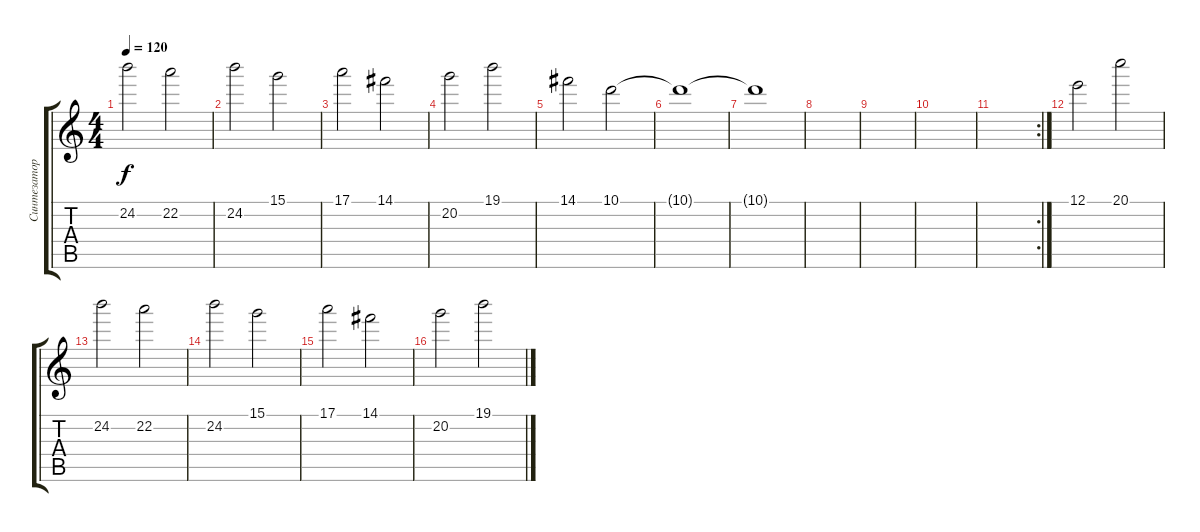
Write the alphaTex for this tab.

\track ("Синтезатор - стринги 1" "Синтезатор") {instrument stringensemble1}
\staff {score tabs}
\tuning (E5 B4 G4 D4 A3 E3) {hide}
\ts (4 4)
\tempo 120
\clef g2
\ks c
24.2.2{dy f} 22.2.2 |
24.2.2 15.1.2 |
17.1.2 14.1.2 |
20.2.2 19.1.2 |
14.1.2 10.1.2 |
10.1{t}.1 |
10.1{t}.1 |
|
|
|
\rc 2
|
12.1.2 20.1.2 |
24.2.2 22.2.2 |
24.2.2 15.1.2 |
17.1.2 14.1.2 |
20.2.2 19.1.2
